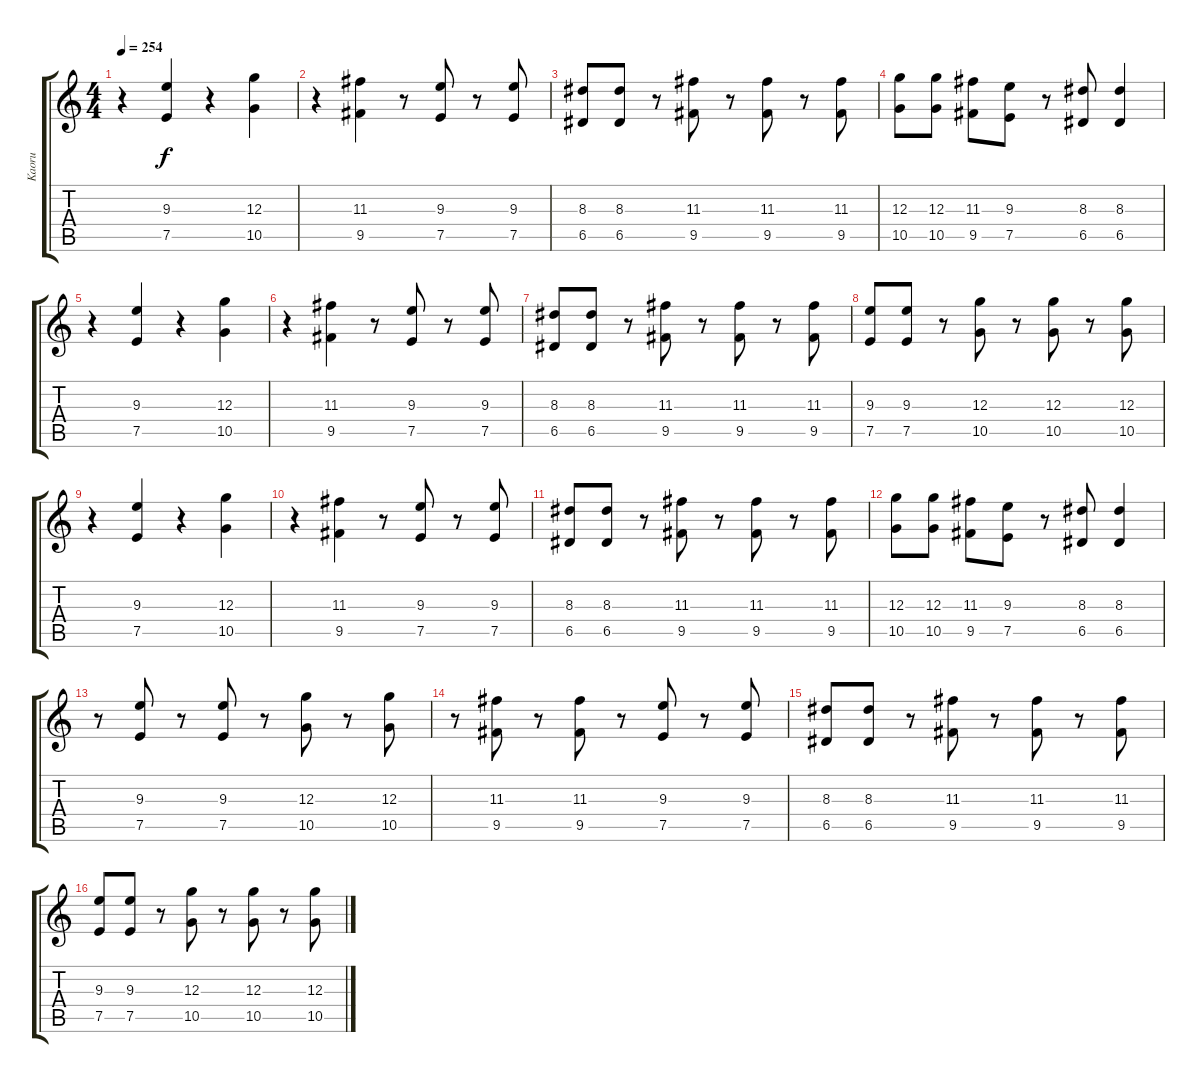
\track ("Kaoru" "Kaoru") {instrument distortionguitar}
\staff {score tabs}
\tuning (E4 B3 G3 D3 A2 E2) {hide}
\ts (4 4)
\tempo 254
\clef g2
\ks c
r.4{dy f} (9.3 7.5).4 r.4 (12.3 10.5).4 |
r.4 (11.3 9.5).4 r.8 (9.3 7.5).8 r.8 (9.3 7.5).8 |
(8.3 6.5).8 (8.3 6.5).8 r.8 (11.3 9.5).8 r.8 (11.3 9.5).8 r.8 (11.3 9.5).8 |
(12.3 10.5).8 (12.3 10.5).8 (11.3 9.5).8 (9.3 7.5).8 r.8 (8.3 6.5).8 (8.3 6.5).4 |
r.4 (9.3 7.5).4 r.4 (12.3 10.5).4 |
r.4 (11.3 9.5).4 r.8 (9.3 7.5).8 r.8 (9.3 7.5).8 |
(8.3 6.5).8 (8.3 6.5).8 r.8 (11.3 9.5).8 r.8 (11.3 9.5).8 r.8 (11.3 9.5).8 |
(9.3 7.5).8 (9.3 7.5).8 r.8 (12.3 10.5).8 r.8 (12.3 10.5).8 r.8 (12.3 10.5).8 |
r.4 (9.3 7.5).4 r.4 (12.3 10.5).4 |
r.4 (11.3 9.5).4 r.8 (9.3 7.5).8 r.8 (9.3 7.5).8 |
(8.3 6.5).8 (8.3 6.5).8 r.8 (11.3 9.5).8 r.8 (11.3 9.5).8 r.8 (11.3 9.5).8 |
(12.3 10.5).8 (12.3 10.5).8 (11.3 9.5).8 (9.3 7.5).8 r.8 (8.3 6.5).8 (8.3 6.5).4 |
r.8 (9.3 7.5).8 r.8 (9.3 7.5).8 r.8 (12.3 10.5).8 r.8 (12.3 10.5).8 |
r.8 (11.3 9.5).8 r.8 (11.3 9.5).8 r.8 (9.3 7.5).8 r.8 (9.3 7.5).8 |
(8.3 6.5).8 (8.3 6.5).8 r.8 (11.3 9.5).8 r.8 (11.3 9.5).8 r.8 (11.3 9.5).8 |
(9.3 7.5).8 (9.3 7.5).8 r.8 (12.3 10.5).8 r.8 (12.3 10.5).8 r.8 (12.3 10.5).8
